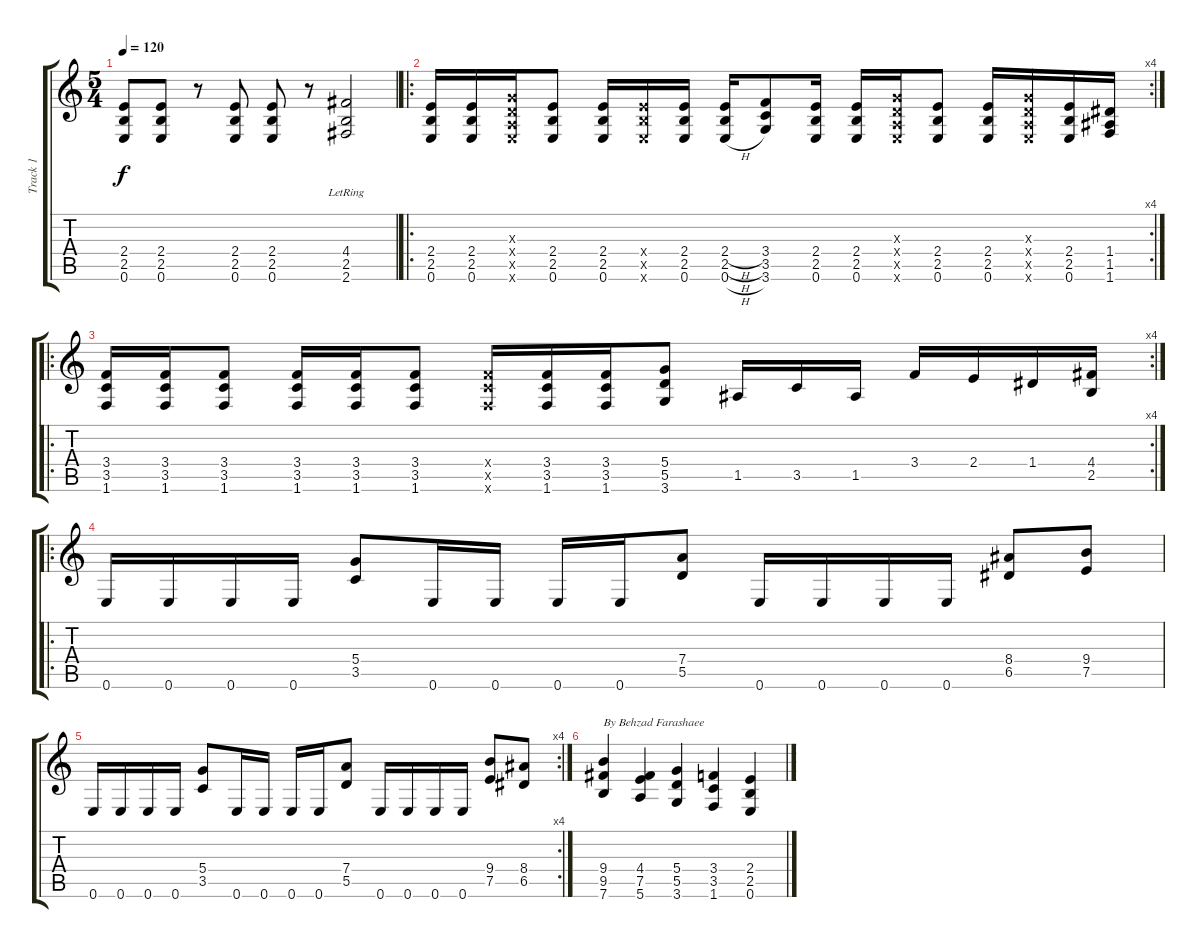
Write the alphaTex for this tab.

\track ("Track 1" "Track 1") {instrument electricguitarclean}
\staff {score tabs}
\tuning (E4 B3 G3 D3 A2 E2) {hide}
\ts (5 4)
\tempo 120
\clef g2
\ks c
(2.4 2.5 0.6).8{dy f} (2.4 2.5 0.6).8 r.8 (2.4 2.5 0.6).8 (2.4 2.5 0.6).8 r.8 (4.4{lr} 2.5{lr} 2.6{lr}).2 |
\ro
\rc 4
(2.4 2.5 0.6).16 (2.4 2.5 0.6).16 (0.3{x} 0.4{x} 0.5{x} 0.6{x}).16 (2.4 2.5 0.6).8 (2.4 2.5 0.6).16 (2.4{x} 2.5{x} 0.6{x}).16 (2.4 2.5 0.6).16 (2.4{h} 2.5{h} 0.6{h}).16 (3.4 3.5 3.6).8 (2.4 2.5 0.6).16 (2.4 2.5 0.6).16 (0.3{x} 0.4{x} 0.5{x} 0.6{x}).16 (2.4 2.5 0.6).8 (2.4 2.5 0.6).16 (0.3{x} 0.4{x} 0.5{x} 0.6{x}).16 (2.4 2.5 0.6).16 (1.4 1.5 1.6).16 |
\ro
\rc 4
(3.4 3.5 1.6).16 (3.4 3.5 1.6).16 (3.4 3.5 1.6).8 (3.4 3.5 1.6).16 (3.4 3.5 1.6).16 (3.4 3.5 1.6).8 (3.4{x} 3.5{x} 1.6{x}).16 (3.4 3.5 1.6).16 (3.4 3.5 1.6).16 (5.4 5.5 3.6).8 1.5.16 3.5.16 1.5.16 3.4.16 2.4.16 1.4.16 (4.4 2.5).16 |
\ro
0.6.16 0.6.16 0.6.16 0.6.16 (5.4 3.5).8 0.6.16 0.6.16 0.6.16 0.6.16 (7.4 5.5).8 0.6.16 0.6.16 0.6.16 0.6.16 (8.4 6.5).8 (9.4 7.5).8 |
\rc 4
0.6.16 0.6.16 0.6.16 0.6.16 (5.4 3.5).8 0.6.16 0.6.16 0.6.16 0.6.16 (7.4 5.5).8 0.6.16 0.6.16 0.6.16 0.6.16 (9.4 7.5).8 (8.4 6.5).8 |
(9.4 9.5 7.6).4{txt "By Behzad Farashaee"} (4.4 7.5 5.6).4 (5.4 5.5 3.6).4 (3.4 3.5 1.6).4 (2.4 2.5 0.6).4
